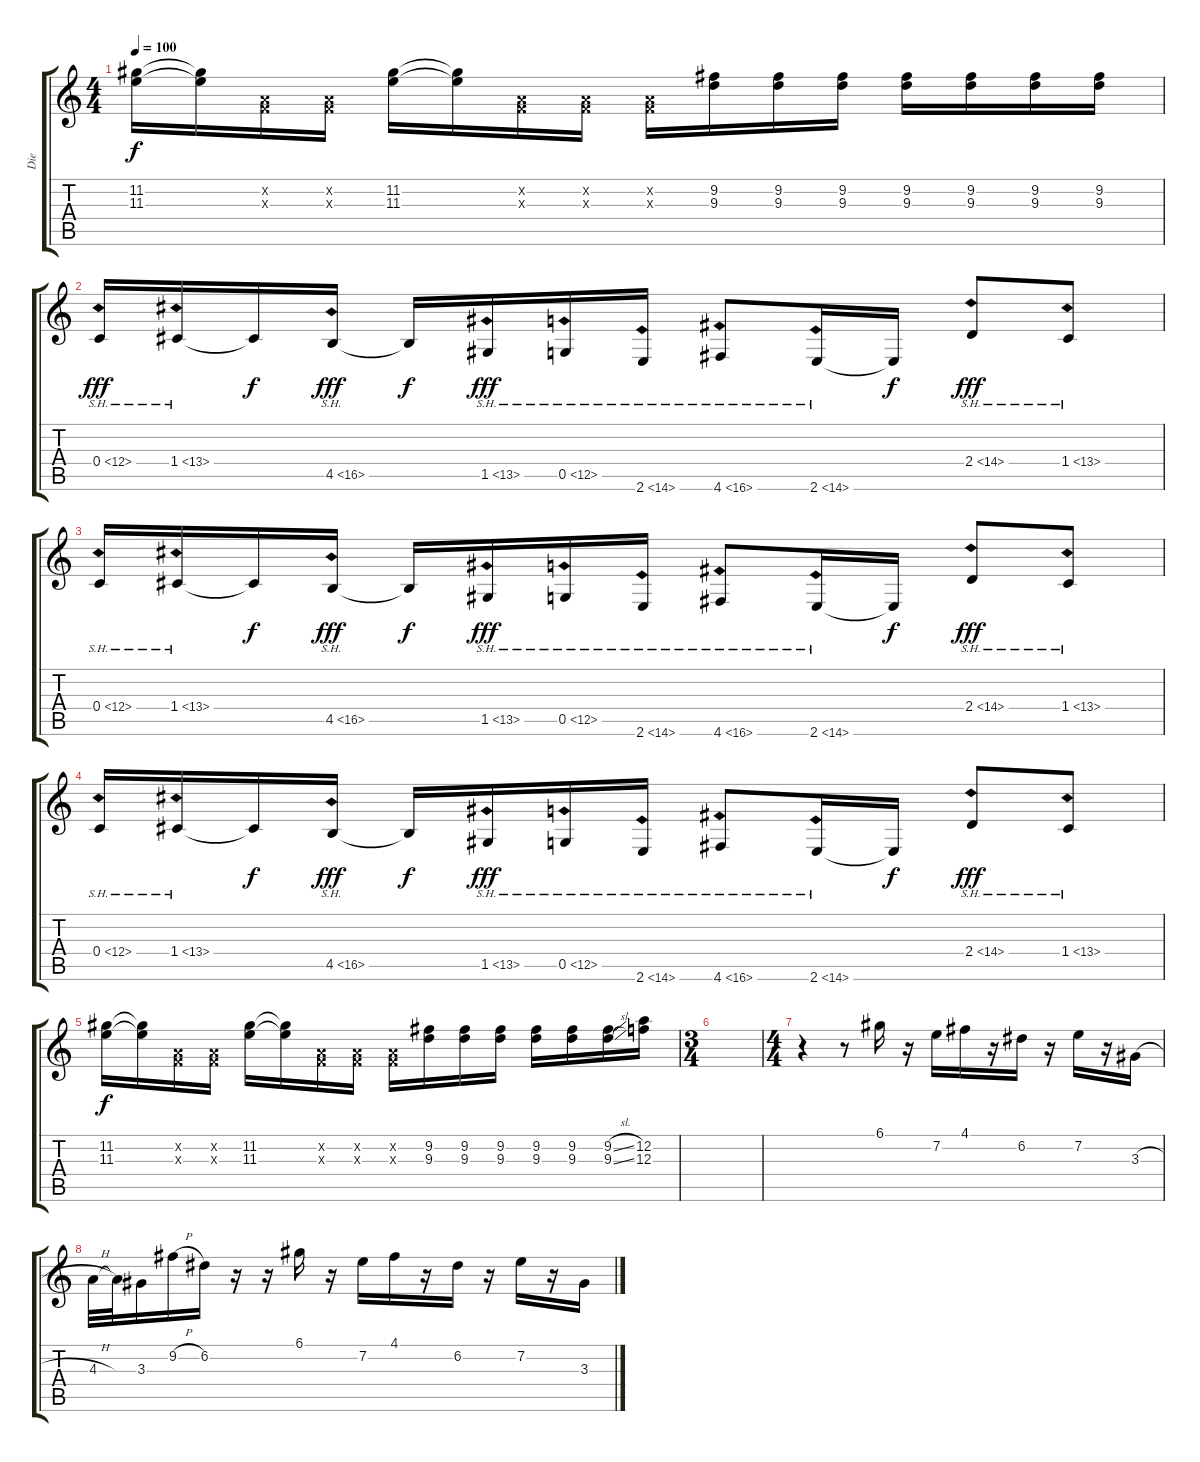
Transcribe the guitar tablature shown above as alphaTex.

\track ("Die" "Die") {instrument distortionguitar}
\staff {score tabs}
\tuning (D4 A3 F3 C3 G2 D2) {hide}
\ts (4 4)
\tempo 100
\clef g2
\ks c
(11.2 11.3).16{dy f} (11.2{t} 11.3{t}).16 (0.2{x} 0.3{x}).16 (0.2{x} 0.3{x}).16 (11.2 11.3).16 (11.2{t} 11.3{t}).16 (0.2{x} 0.3{x}).16 (0.2{x} 0.3{x}).16 (0.2{x} 0.3{x}).16 (9.2 9.3).16 (9.2 9.3).16 (9.2 9.3).16 (9.2 9.3).16 (9.2 9.3).16 (9.2 9.3).16 (9.2 9.3).16 |
0.4{sh 12}.16{dy fff} 1.4{sh 12}.16 1.4{t}.16{dy f} 4.5{sh 12}.16{dy fff} 4.5{t}.16{dy f} 1.5{sh 12}.16{dy fff} 0.5{sh 12}.16 2.6{sh 12}.16 4.6{sh 12}.8 2.6{sh 12}.16 2.6{t}.16{dy f} 2.4{sh 12}.8{dy fff} 1.4{sh 12}.8 |
0.4{sh 12}.16 1.4{sh 12}.16 1.4{t}.16{dy f} 4.5{sh 12}.16{dy fff} 4.5{t}.16{dy f} 1.5{sh 12}.16{dy fff} 0.5{sh 12}.16 2.6{sh 12}.16 4.6{sh 12}.8 2.6{sh 12}.16 2.6{t}.16{dy f} 2.4{sh 12}.8{dy fff} 1.4{sh 12}.8 |
0.4{sh 12}.16 1.4{sh 12}.16 1.4{t}.16{dy f} 4.5{sh 12}.16{dy fff} 4.5{t}.16{dy f} 1.5{sh 12}.16{dy fff} 0.5{sh 12}.16 2.6{sh 12}.16 4.6{sh 12}.8 2.6{sh 12}.16 2.6{t}.16{dy f} 2.4{sh 12}.8{dy fff} 1.4{sh 12}.8 |
(11.2 11.3).16{dy f} (11.2{t} 11.3{t}).16 (0.2{x} 0.3{x}).16 (0.2{x} 0.3{x}).16 (11.2 11.3).16 (11.2{t} 11.3{t}).16 (0.2{x} 0.3{x}).16 (0.2{x} 0.3{x}).16 (0.2{x} 0.3{x}).16 (9.2 9.3).16 (9.2 9.3).16 (9.2 9.3).16 (9.2 9.3).16 (9.2 9.3).16 (9.2{sl} 9.3{sl}).16 (12.2 12.3).16 |
\ts (3 4)
|
\ts (4 4)
r.4 r.8 6.1.16 r.16 7.2.16 4.1.16 r.16 6.2.16 r.16 7.2.16 r.16 3.3{h}.16 |
4.3{h}.32 4.3{t}.32 3.3.16 9.2{h}.16 6.2.16 r.16 r.16 6.1.16 r.16 7.2.16 4.1.16 r.16 6.2.16 r.16 7.2.16 r.16 3.3{h}.16
